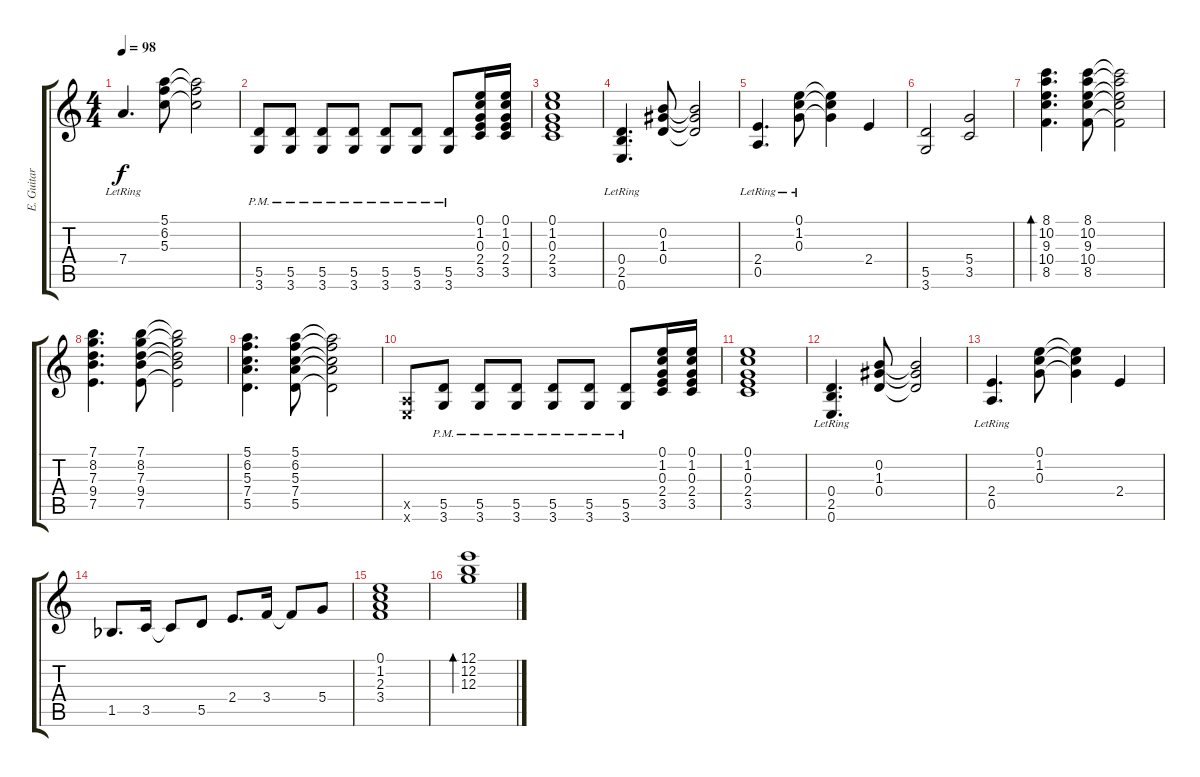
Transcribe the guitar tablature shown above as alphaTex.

\track ("E. Guitar" "E. Guitar") {instrument overdrivenguitar}
\staff {score tabs}
\tuning (E4 B3 G3 D3 A2 E2) {hide}
\ts (4 4)
\tempo 98
\clef g2
\ks c
7.4{lr}.4{d dy f} (5.1 6.2 5.3).8 (5.1{t} 6.2{t} 5.3{t}).2 |
(5.5{pm} 3.6{pm}).8 (5.5{pm} 3.6{pm}).8 (5.5{pm} 3.6{pm}).8 (5.5{pm} 3.6{pm}).8 (5.5{pm} 3.6{pm}).8 (5.5{pm} 3.6{pm}).8 (5.5{pm} 3.6{pm}).8 (0.1 1.2 0.3 2.4 3.5).16 (0.1 1.2 0.3 2.4 3.5).16 |
(0.1 1.2 0.3 2.4 3.5).1 |
(0.4{lr} 2.5{lr} 0.6{lr}).4{d} (0.2 1.3 0.4).8 (0.2{t} 1.3{t} 0.4{t}).2 |
(2.4{lr} 0.5{lr}).4{d} (0.1{lr} 1.2{lr} 0.3{lr}).8 (0.1{t} 1.2{t} 0.3{t}).4 2.4.4 |
(5.5 3.6).2 (5.4 3.5).2 |
(8.1 10.2 9.3 10.4 8.5).4{d bd 240} (8.1 10.2 9.3 10.4 8.5).8 (8.1{t} 10.2{t} 9.3{t} 10.4{t} 8.5{t}).2 |
(7.1 8.2 7.3 9.4 7.5).4{d} (7.1 8.2 7.3 9.4 7.5).8 (7.1{t} 8.2{t} 7.3{t} 9.4{t} 7.5{t}).2 |
(5.1 6.2 5.3 7.4 5.5).4{d} (5.1 6.2 5.3 7.4 5.5).8 (5.1{t} 6.2{t} 5.3{t} 7.4{t} 5.5{t}).2 |
(0.5{x} 0.6{x}).8 (5.5{pm} 3.6{pm}).8 (5.5{pm} 3.6{pm}).8 (5.5{pm} 3.6{pm}).8 (5.5{pm} 3.6{pm}).8 (5.5{pm} 3.6{pm}).8 (5.5{pm} 3.6{pm}).8 (0.1 1.2 0.3 2.4 3.5).16 (0.1 1.2 0.3 2.4 3.5).16 |
(0.1 1.2 0.3 2.4 3.5).1 |
(0.4{lr} 2.5{lr} 0.6{lr}).4{d} (0.2 1.3 0.4).8 (0.2{t} 1.3{t} 0.4{t}).2 |
(2.4{lr} 0.5{lr}).4{d} (0.1 1.2 0.3).8 (0.1{t} 1.2{t} 0.3{t}).4 2.4.4 |
1.5{acc b}.8{d} 3.5.16 3.5{t}.8 5.5.8 2.4.8{d} 3.4.16 3.4{t}.8 5.4.8 |
(0.1 1.2 2.3 3.4).1 |
(12.1 12.2 12.3).1{bd 240}
